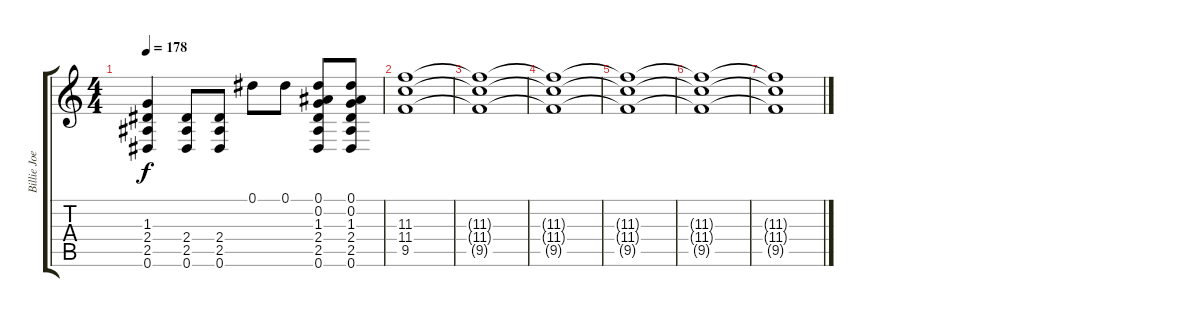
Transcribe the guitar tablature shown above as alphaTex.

\track ("Billie Joe (Guitar)" "Billie Joe") {instrument distortionguitar}
\staff {score tabs}
\tuning (Eb4 Bb3 Gb3 Db3 Ab2 Eb2) {hide}
\ts (4 4)
\tempo 178
\clef g2
\ks c
(1.3 2.4 2.5 0.6).4{dy f} (2.4 2.5 0.6).8 (2.4 2.5 0.6).8 0.1.8 0.1.8 (0.1 0.2 1.3 2.4 2.5 0.6).8 (0.1 0.2 1.3 2.4 2.5 0.6).8 |
(11.3 11.4 9.5).1{volume 13 instrument distortionguitar} |
(11.3{t} 11.4{t} 9.5{t}).1{volume 12 instrument distortionguitar} |
(11.3{t} 11.4{t} 9.5{t}).1{volume 11 instrument distortionguitar} |
(11.3{t} 11.4{t} 9.5{t}).1{volume 9 instrument distortionguitar} |
(11.3{t} 11.4{t} 9.5{t}).1{volume 7 instrument distortionguitar} |
(11.3{t} 11.4{t} 9.5{t}).1{volume 5 instrument distortionguitar}
